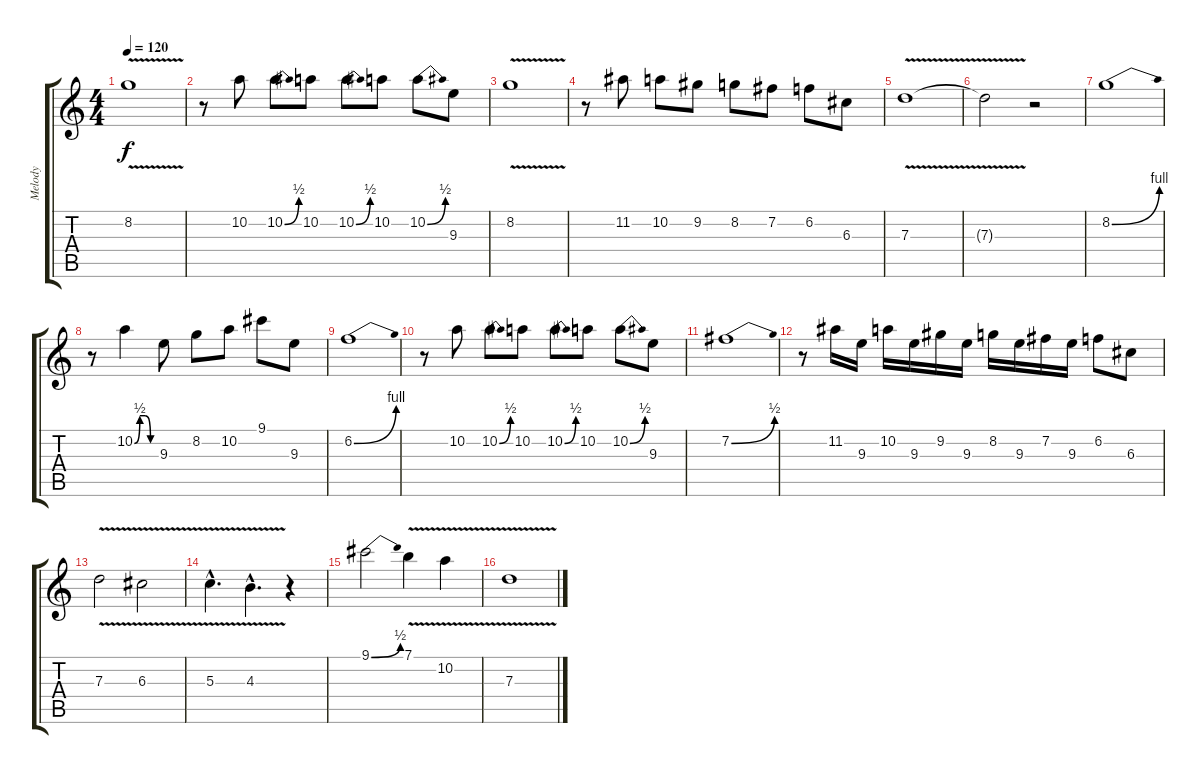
\track ("Melody" "Melody") {instrument overdrivenguitar}
\staff {score tabs}
\tuning (E4 B3 G3 D3 A2 E2) {hide}
\ts (4 4)
\tempo 120
\clef g2
\ks c
8.2{v}.1{dy f} |
r.8 10.2.8 10.2{be (bend 0 0 60 2)}.8 10.2.8 10.2{be (bend 0 0 60 2)}.8 10.2.8 10.2{be (bend 0 0 60 2)}.8 9.3.8 |
8.2{v}.1 |
r.8 11.2.8 10.2.8 9.2.8 8.2.8 7.2.8 6.2.8 6.3.8 |
7.3{v}.1 |
7.3{t}.2 r.2 |
8.2{be (bend 0 0 60 4)}.1 |
r.8 10.2{be (custom 0 0 15 2 30 2 45 0 60 0)}.4 9.3.8 8.2.8 10.2.8 9.1.8 9.3.8 |
6.2{be (bend 0 0 60 4)}.1 |
r.8 10.2.8 10.2{be (bend 0 0 60 2)}.8 10.2.8 10.2{be (bend 0 0 60 2)}.8 10.2.8 10.2{be (bend 0 0 60 2)}.8 9.3.8 |
7.2{be (bend 0 0 60 2)}.1 |
r.8 11.2.16 9.3.16 10.2.16 9.3.16 9.2.16 9.3.16 8.2.16 9.3.16 7.2.16 9.3.16 6.2.8 6.3.8 |
7.3{v}.2 6.3{v}.2 |
5.3{v hac}.4{d} 4.3{v hac}.4{d} r.4 |
9.1{be (bend 0 0 60 2)}.2 7.1{v}.4 10.2{v}.4 |
7.3{v}.1
